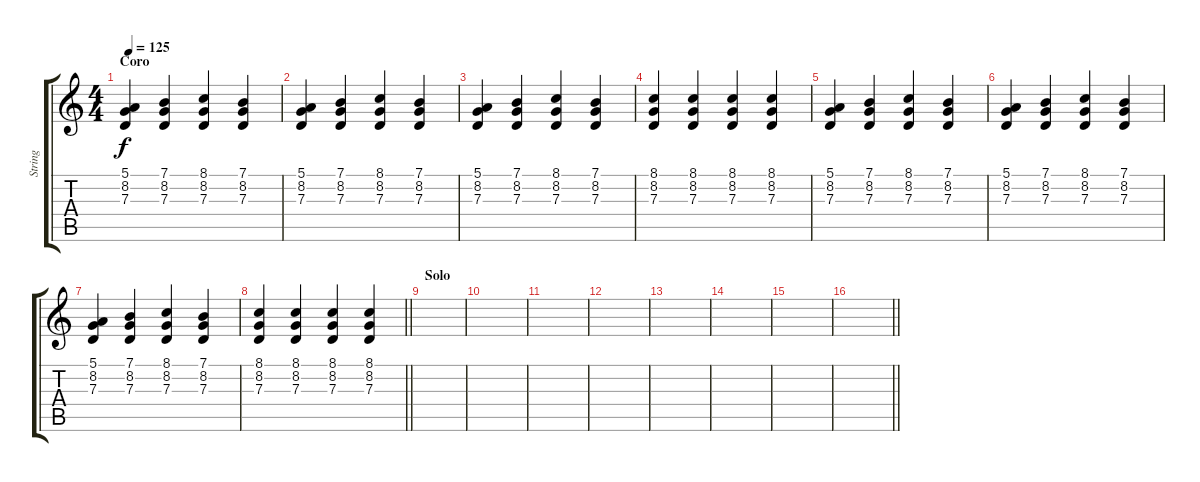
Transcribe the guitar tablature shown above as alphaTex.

\track ("String" "String") {instrument stringensemble1}
\staff {score tabs}
\tuning (E4 B3 G3 D3 A2 E2) {hide}
\ts (4 4)
\section ("" "Coro")
\tempo 125
\clef g2
\ks c
(5.1 8.2 7.3).4{dy f} (7.1 8.2 7.3).4 (8.1 8.2 7.3).4 (7.1 8.2 7.3).4 |
(5.1 8.2 7.3).4 (7.1 8.2 7.3).4 (8.1 8.2 7.3).4 (7.1 8.2 7.3).4 |
(5.1 8.2 7.3).4 (7.1 8.2 7.3).4 (8.1 8.2 7.3).4 (7.1 8.2 7.3).4 |
(8.1 8.2 7.3).4 (8.1 8.2 7.3).4 (8.1 8.2 7.3).4 (8.1 8.2 7.3).4 |
(5.1 8.2 7.3).4 (7.1 8.2 7.3).4 (8.1 8.2 7.3).4 (7.1 8.2 7.3).4 |
(5.1 8.2 7.3).4 (7.1 8.2 7.3).4 (8.1 8.2 7.3).4 (7.1 8.2 7.3).4 |
(5.1 8.2 7.3).4 (7.1 8.2 7.3).4 (8.1 8.2 7.3).4 (7.1 8.2 7.3).4 |
\barLineRight lightlight
(8.1 8.2 7.3).4 (8.1 8.2 7.3).4 (8.1 8.2 7.3).4 (8.1 8.2 7.3).4 |
\section ("" "Solo")
|
|
|
|
|
|
|
\barLineRight lightlight
